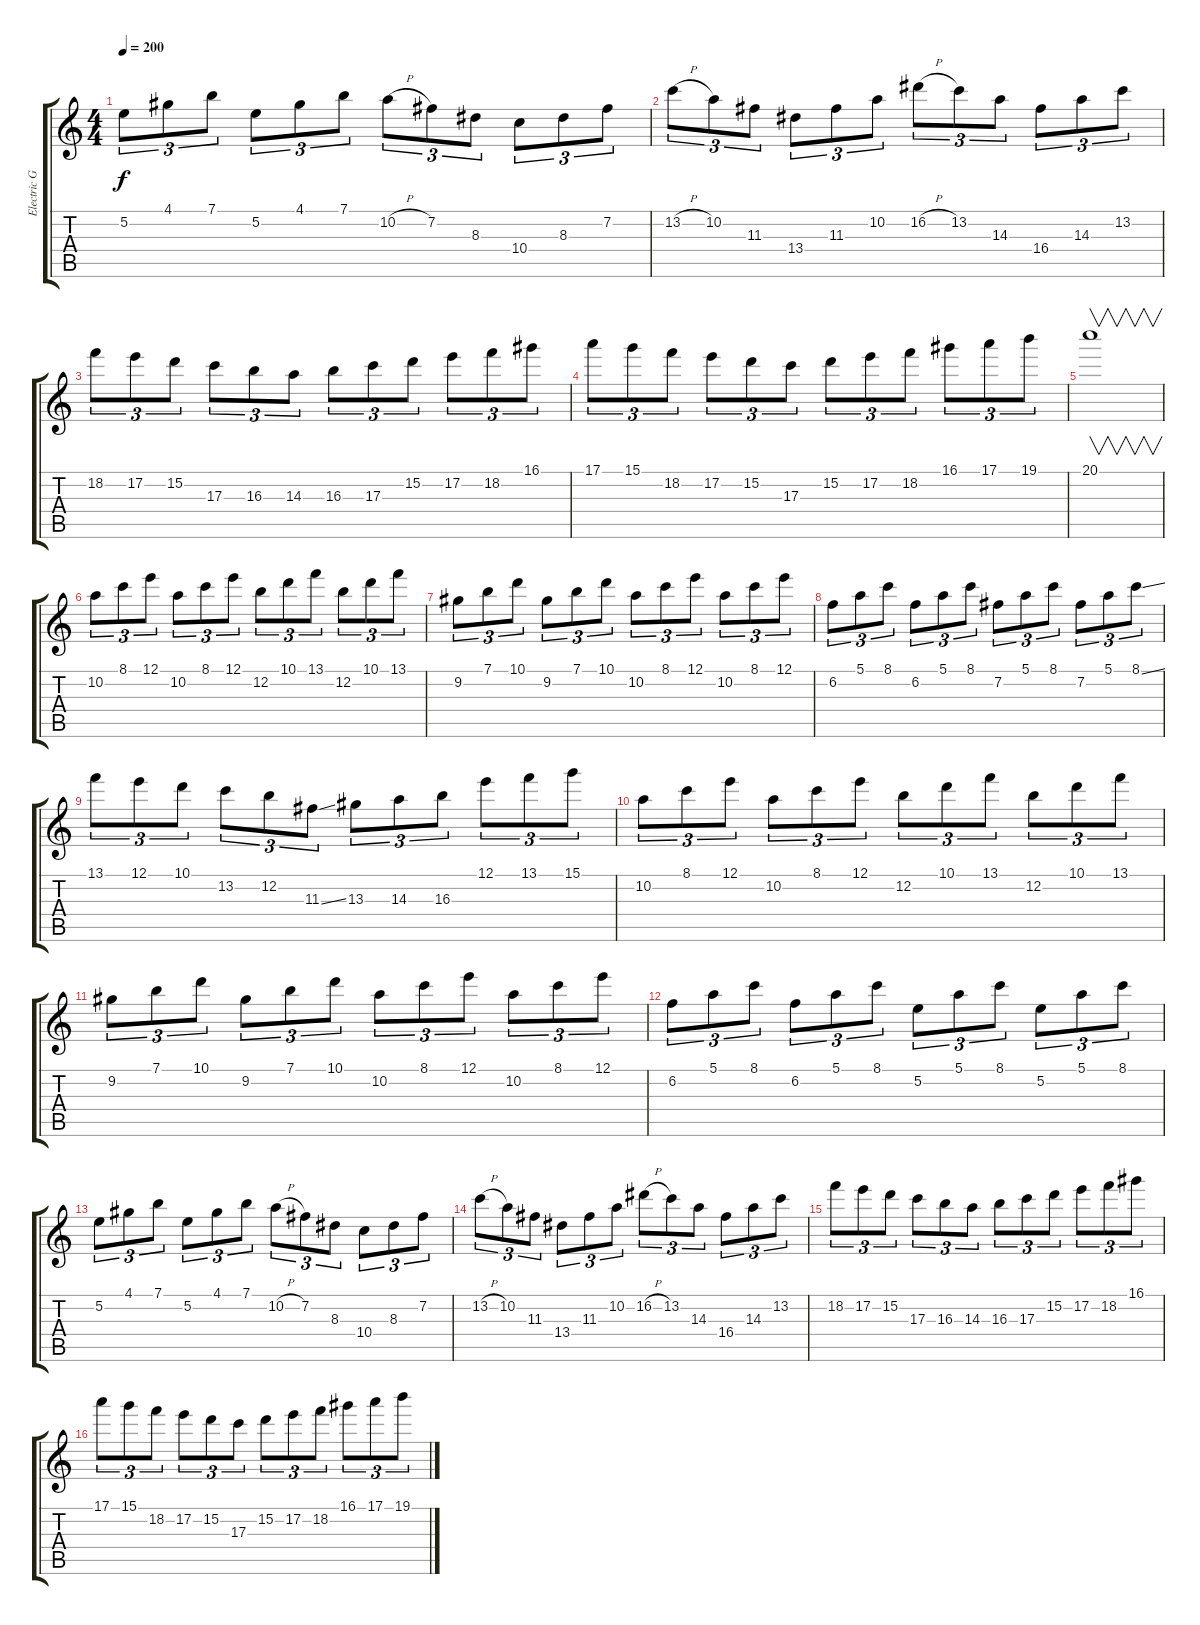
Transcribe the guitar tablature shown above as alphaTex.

\track ("Electric Guitar" "Electric G") {instrument distortionguitar}
\staff {score tabs}
\tuning (E4 B3 G3 D3 A2 E2) {hide}
\ts (4 4)
\tempo 200
\clef g2
\ks c
5.2.8{tu (3 2) dy f} 4.1.8{tu (3 2)} 7.1.8{tu (3 2)} 5.2.8{tu (3 2)} 4.1.8{tu (3 2)} 7.1.8{tu (3 2)} 10.2{h}.8{tu (3 2)} 7.2.8{tu (3 2)} 8.3.8{tu (3 2)} 10.4.8{tu (3 2)} 8.3.8{tu (3 2)} 7.2.8{tu (3 2)} |
13.2{h}.8{tu (3 2)} 10.2.8{tu (3 2)} 11.3.8{tu (3 2)} 13.4.8{tu (3 2)} 11.3.8{tu (3 2)} 10.2.8{tu (3 2)} 16.2{h}.8{tu (3 2)} 13.2.8{tu (3 2)} 14.3.8{tu (3 2)} 16.4.8{tu (3 2)} 14.3.8{tu (3 2)} 13.2.8{tu (3 2)} |
18.2.8{tu (3 2)} 17.2.8{tu (3 2)} 15.2.8{tu (3 2)} 17.3.8{tu (3 2)} 16.3.8{tu (3 2)} 14.3.8{tu (3 2)} 16.3.8{tu (3 2)} 17.3.8{tu (3 2)} 15.2.8{tu (3 2)} 17.2.8{tu (3 2)} 18.2.8{tu (3 2)} 16.1.8{tu (3 2)} |
17.1.8{tu (3 2)} 15.1.8{tu (3 2)} 18.2.8{tu (3 2)} 17.2.8{tu (3 2)} 15.2.8{tu (3 2)} 17.3.8{tu (3 2)} 15.2.8{tu (3 2)} 17.2.8{tu (3 2)} 18.2.8{tu (3 2)} 16.1.8{tu (3 2)} 17.1.8{tu (3 2)} 19.1.8{tu (3 2)} |
20.1.1{v} |
10.2.8{tu (3 2)} 8.1.8{tu (3 2)} 12.1.8{tu (3 2)} 10.2.8{tu (3 2)} 8.1.8{tu (3 2)} 12.1.8{tu (3 2)} 12.2.8{tu (3 2)} 10.1.8{tu (3 2)} 13.1.8{tu (3 2)} 12.2.8{tu (3 2)} 10.1.8{tu (3 2)} 13.1.8{tu (3 2)} |
9.2.8{tu (3 2)} 7.1.8{tu (3 2)} 10.1.8{tu (3 2)} 9.2.8{tu (3 2)} 7.1.8{tu (3 2)} 10.1.8{tu (3 2)} 10.2.8{tu (3 2)} 8.1.8{tu (3 2)} 12.1.8{tu (3 2)} 10.2.8{tu (3 2)} 8.1.8{tu (3 2)} 12.1.8{tu (3 2)} |
6.2.8{tu (3 2)} 5.1.8{tu (3 2)} 8.1.8{tu (3 2)} 6.2.8{tu (3 2)} 5.1.8{tu (3 2)} 8.1.8{tu (3 2)} 7.2.8{tu (3 2)} 5.1.8{tu (3 2)} 8.1.8{tu (3 2)} 7.2.8{tu (3 2)} 5.1.8{tu (3 2)} 8.1{ss}.8{tu (3 2)} |
13.1.8{tu (3 2)} 12.1.8{tu (3 2)} 10.1.8{tu (3 2)} 13.2.8{tu (3 2)} 12.2.8{tu (3 2)} 11.3{ss}.8{tu (3 2)} 13.3.8{tu (3 2)} 14.3.8{tu (3 2)} 16.3.8{tu (3 2)} 12.1.8{tu (3 2)} 13.1.8{tu (3 2)} 15.1.8{tu (3 2)} |
10.2.8{tu (3 2)} 8.1.8{tu (3 2)} 12.1.8{tu (3 2)} 10.2.8{tu (3 2)} 8.1.8{tu (3 2)} 12.1.8{tu (3 2)} 12.2.8{tu (3 2)} 10.1.8{tu (3 2)} 13.1.8{tu (3 2)} 12.2.8{tu (3 2)} 10.1.8{tu (3 2)} 13.1.8{tu (3 2)} |
9.2.8{tu (3 2)} 7.1.8{tu (3 2)} 10.1.8{tu (3 2)} 9.2.8{tu (3 2)} 7.1.8{tu (3 2)} 10.1.8{tu (3 2)} 10.2.8{tu (3 2)} 8.1.8{tu (3 2)} 12.1.8{tu (3 2)} 10.2.8{tu (3 2)} 8.1.8{tu (3 2)} 12.1.8{tu (3 2)} |
6.2.8{tu (3 2)} 5.1.8{tu (3 2)} 8.1.8{tu (3 2)} 6.2.8{tu (3 2)} 5.1.8{tu (3 2)} 8.1.8{tu (3 2)} 5.2.8{tu (3 2)} 5.1.8{tu (3 2)} 8.1.8{tu (3 2)} 5.2.8{tu (3 2)} 5.1.8{tu (3 2)} 8.1.8{tu (3 2)} |
5.2.8{tu (3 2)} 4.1.8{tu (3 2)} 7.1.8{tu (3 2)} 5.2.8{tu (3 2)} 4.1.8{tu (3 2)} 7.1.8{tu (3 2)} 10.2{h}.8{tu (3 2)} 7.2.8{tu (3 2)} 8.3.8{tu (3 2)} 10.4.8{tu (3 2)} 8.3.8{tu (3 2)} 7.2.8{tu (3 2)} |
13.2{h}.8{tu (3 2)} 10.2.8{tu (3 2)} 11.3.8{tu (3 2)} 13.4.8{tu (3 2)} 11.3.8{tu (3 2)} 10.2.8{tu (3 2)} 16.2{h}.8{tu (3 2)} 13.2.8{tu (3 2)} 14.3.8{tu (3 2)} 16.4.8{tu (3 2)} 14.3.8{tu (3 2)} 13.2.8{tu (3 2)} |
18.2.8{tu (3 2)} 17.2.8{tu (3 2)} 15.2.8{tu (3 2)} 17.3.8{tu (3 2)} 16.3.8{tu (3 2)} 14.3.8{tu (3 2)} 16.3.8{tu (3 2)} 17.3.8{tu (3 2)} 15.2.8{tu (3 2)} 17.2.8{tu (3 2)} 18.2.8{tu (3 2)} 16.1.8{tu (3 2)} |
17.1.8{tu (3 2)} 15.1.8{tu (3 2)} 18.2.8{tu (3 2)} 17.2.8{tu (3 2)} 15.2.8{tu (3 2)} 17.3.8{tu (3 2)} 15.2.8{tu (3 2)} 17.2.8{tu (3 2)} 18.2.8{tu (3 2)} 16.1.8{tu (3 2)} 17.1.8{tu (3 2)} 19.1.8{tu (3 2)}
